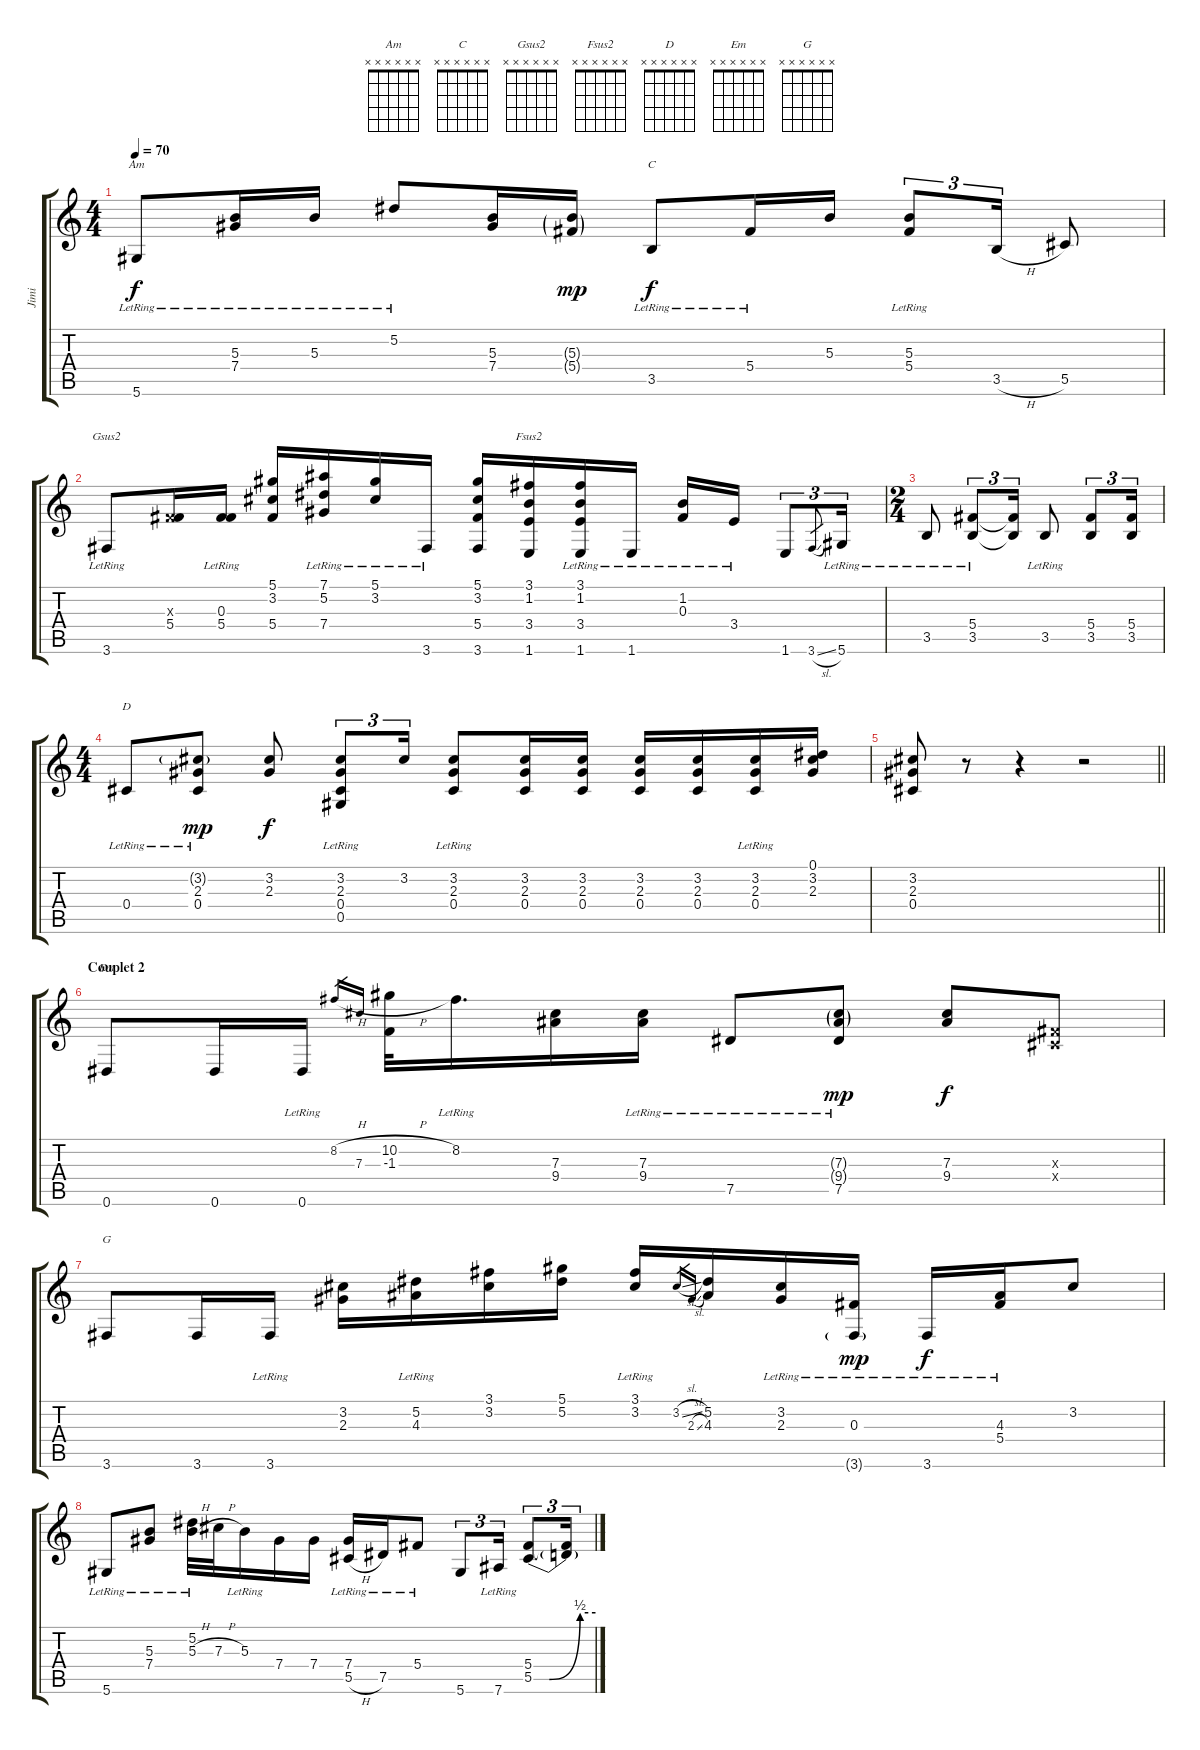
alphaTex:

\track ("Jimi" "Jimi") {instrument electricguitarjazz}
\staff {score tabs}
\tuning (Eb4 Bb3 Gb3 Db3 Ab2 Eb2) {hide}
\chord ("Am" x x x x x x)
\chord ("C" x x x x x x)
\chord ("Gsus2" x x x x x x)
\chord ("Fsus2" x x x x x x)
\chord ("D" x x x x x x)
\chord ("Em" x x x x x x)
\chord ("G" x x x x x x)
\ts (4 4)
\tempo 70
\clef g2
\ks c
5.6{lr}.8{ch "Am" dy f} (5.3 7.4{lr}).16 5.3{lr}.16 5.2{lr}.8 (5.3 7.4).16 (5.3{g} 5.4{g}).16{dy mp} 3.5{lr}.8{ch "C" dy f} 5.4{lr}.16 5.3.16 (5.3{lr} 5.4{lr}).8{tu (3 2)} 3.5{h}.16{tu (3 2)} 5.5.8 |
3.6{lr}.8{ch "Gsus2"} (0.3{x} 5.4).16 (0.3{lr} 5.4).16 (5.1 3.2 5.4).16 (7.1 5.2 7.4{lr}).16 (5.1{lr} 3.2{lr}).16 3.6{lr}.16 (5.1 3.2 5.4 3.6).16 (3.1 1.2 3.4 1.6).16{ch "Fsus2"} (3.1{lr} 1.2{lr} 3.4{lr} 1.6).16 1.6{lr}.16 (1.2{lr} 0.3{lr}).16 3.4{lr}.16 1.6.8{tu (3 2)} 3.6{sl}.8{gr} 5.6{lr}.16{tu (3 2)} |
\ts (2 4)
3.5{lr}.8 (5.4{lr} 3.5).8{tu (3 2)} (5.4{t} 3.5{t}).16{tu (3 2)} 3.5{lr}.8 (5.4 3.5).8{tu (3 2)} (5.4 3.5).16{tu (3 2)} |
\ts (4 4)
0.4{lr}.8{ch "D"} (3.2{g} 2.3 0.4{lr}).8{dy mp} (3.2 2.3).8{dy f} (3.2 2.3{lr} 0.4{lr} 0.5{lr}).8{tu (3 2)} 3.2.16{tu (3 2)} (3.2{lr} 2.3{lr} 0.4{lr}).8 (3.2 2.3 0.4).16 (3.2 2.3 0.4).16 (3.2 2.3 0.4).16 (3.2 2.3 0.4).16 (3.2 2.3 0.4{lr}).16 (0.1 3.2 2.3).16 |
\barLineRight lightlight
(3.2 2.3 0.4).8 r.8 r.4 r.2 |
\section ("" "Couplet 2")
0.6.8{ch "Em"} 0.6.16 0.6{lr}.16 8.2{h}.16{gr} 7.3.16{gr} (10.2{h} -1.3).32 8.2{lr}.16{d} (7.3 9.4).16 (7.3{lr} 9.4{lr}).16 7.5{lr}.8 (7.3{g} 9.4{g} 7.5{lr}).8{dy mp} (7.3 9.4).8{dy f} (0.3{x} 0.4{x}).8 |
3.6.8{ch "G"} 3.6.16 3.6{lr}.16 (3.2 2.3).16 (5.2 4.3{lr}).16 (3.1 3.2).16 (5.1 5.2).16 (3.1{lr} 3.2).16 3.2{sl}.16{gr} 2.3{sl}.16{gr} (5.2 4.3).16 (3.2{lr} 2.3).16 (0.3{lr} 3.6{g}).16{dy mp} 3.6{lr}.16{dy f} (4.3{lr} 5.4{lr}).16 3.2.8 |
5.6{lr}.8 (5.3 7.4{lr}).8 (5.2{lr} 5.3{h}).32 7.3{h}.32 5.3{lr}.16 7.4.16 7.4.16 (7.4{lr} 5.5{h}).16 7.5{lr}.16 5.4{lr}.8 5.6.8{tu (3 2)} 7.6{lr}.16{tu (3 2)} (5.4 5.5{be (custom 0 0 15 0 45 2 60 2)}).8{tu (3 2)} (5.4{t} 5.5{t}).16{tu (3 2)}
